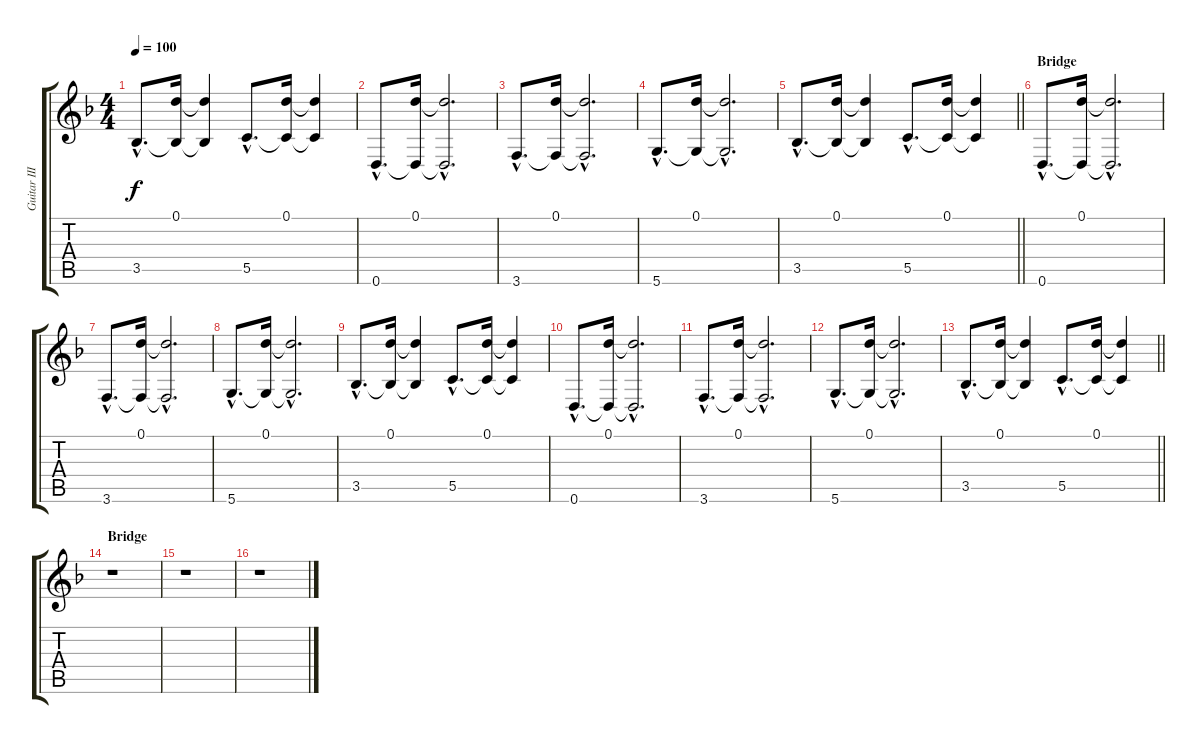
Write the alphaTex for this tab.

\track ("Guitar III" "Guitar III") {instrument distortionguitar}
\staff {score tabs}
\tuning (D4 A3 F3 C3 G2 D2) {hide}
\ts (4 4)
\tempo 100
\clef g2
\ks dminor
3.5{hac}.8{d dy f} (0.1 3.5{t}).16 (0.1{t} 3.5{t}).4 5.5{hac}.8{d} (0.1 5.5{t}).16 (0.1{t} 5.5{t}).4 |
0.6{hac}.8{d} (0.1 0.6{t}).16 (0.1{hac t} 0.6{hac t}).2{d} |
3.6{hac}.8{d} (0.1 3.6{t}).16 (0.1{hac t} 3.6{hac t}).2{d} |
5.6{hac}.8{d} (0.1 5.6{t}).16 (0.1{hac t} 5.6{hac t}).2{d} |
\barLineRight lightlight
3.5{hac}.8{d} (0.1 3.5{t}).16 (0.1{t} 3.5{t}).4 5.5{hac}.8{d} (0.1 5.5{t}).16 (0.1{t} 5.5{t}).4 |
\section ("" "Bridge")
0.6{hac}.8{d} (0.1 0.6{t}).16 (0.1{hac t} 0.6{hac t}).2{d} |
3.6{hac}.8{d} (0.1 3.6{t}).16 (0.1{hac t} 3.6{hac t}).2{d} |
5.6{hac}.8{d} (0.1 5.6{t}).16 (0.1{hac t} 5.6{hac t}).2{d} |
3.5{hac}.8{d} (0.1 3.5{t}).16 (0.1{t} 3.5{t}).4 5.5{hac}.8{d} (0.1 5.5{t}).16 (0.1{t} 5.5{t}).4 |
0.6{hac}.8{d} (0.1 0.6{t}).16 (0.1{hac t} 0.6{hac t}).2{d} |
3.6{hac}.8{d} (0.1 3.6{t}).16 (0.1{hac t} 3.6{hac t}).2{d} |
5.6{hac}.8{d} (0.1 5.6{t}).16 (0.1{hac t} 5.6{hac t}).2{d} |
\barLineRight lightlight
3.5{hac}.8{d} (0.1 3.5{t}).16 (0.1{t} 3.5{t}).4 5.5{hac}.8{d} (0.1 5.5{t}).16 (0.1{t} 5.5{t}).4 |
\section ("" "Bridge")
r.1 |
r.1 |
r.1
